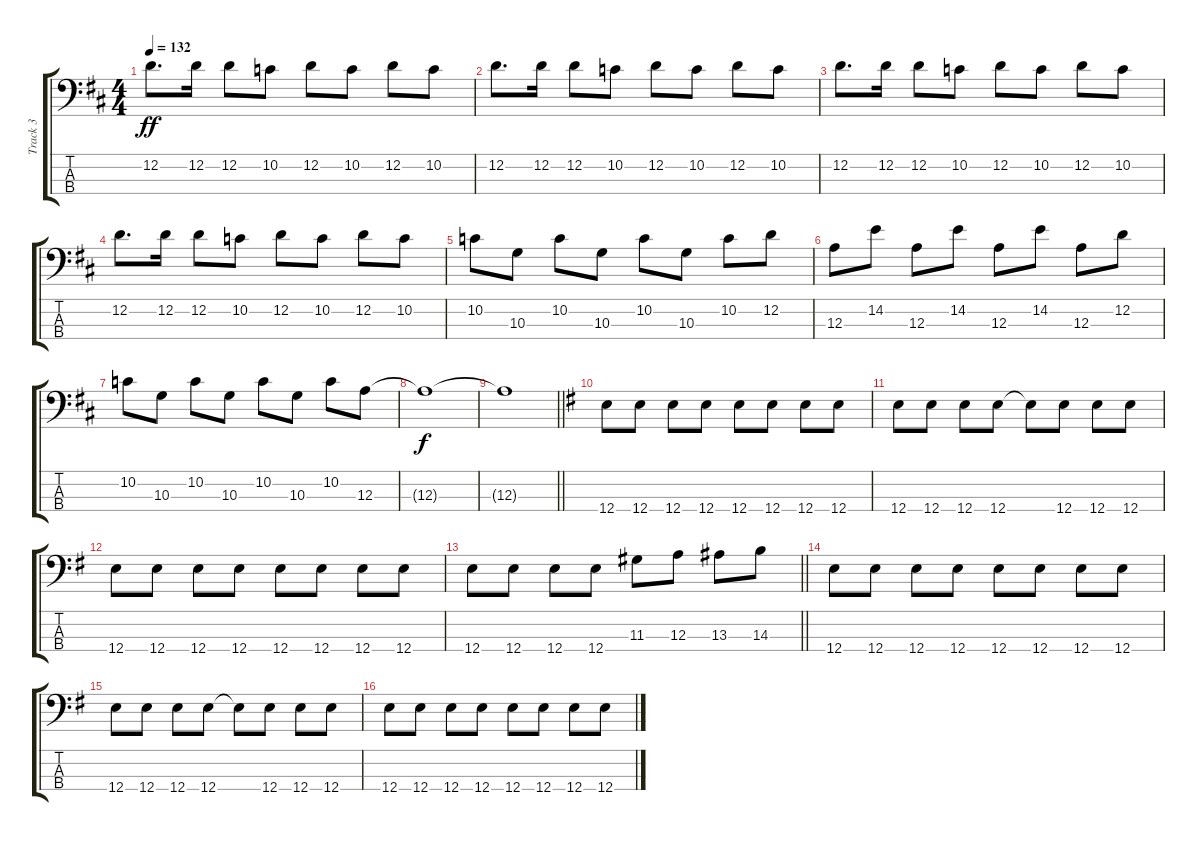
\track ("Track 3" "Track 3") {instrument electricbassfinger}
\staff {score tabs}
\tuning (G2 D2 A1 E1) {hide}
\ts (4 4)
\tempo 132
\clef f4
\ks d
12.2.8{d dy ff} 12.2.16 12.2.8 10.2.8 12.2.8 10.2.8 12.2.8 10.2.8 |
12.2.8{d} 12.2.16 12.2.8 10.2.8 12.2.8 10.2.8 12.2.8 10.2.8 |
12.2.8{d} 12.2.16 12.2.8 10.2.8 12.2.8 10.2.8 12.2.8 10.2.8 |
12.2.8{d} 12.2.16 12.2.8 10.2.8 12.2.8 10.2.8 12.2.8 10.2.8 |
10.2.8 10.3.8 10.2.8 10.3.8 10.2.8 10.3.8 10.2.8 12.2.8 |
12.3.8 14.2.8 12.3.8 14.2.8 12.3.8 14.2.8 12.3.8 12.2.8 |
10.2.8 10.3.8 10.2.8 10.3.8 10.2.8 10.3.8 10.2.8 12.3.8 |
12.3{t}.1{dy f} |
\barLineRight lightlight
12.3{t}.1 |
\ks eminor
12.4.8 12.4.8 12.4.8 12.4.8 12.4.8 12.4.8 12.4.8 12.4.8 |
12.4.8 12.4.8 12.4.8 12.4.8 12.4{t}.8 12.4.8 12.4.8 12.4.8 |
12.4.8 12.4.8 12.4.8 12.4.8 12.4.8 12.4.8 12.4.8 12.4.8 |
\barLineRight lightlight
12.4.8 12.4.8 12.4.8 12.4.8 11.3.8 12.3.8 13.3.8 14.3.8 |
12.4.8 12.4.8 12.4.8 12.4.8 12.4.8 12.4.8 12.4.8 12.4.8 |
12.4.8 12.4.8 12.4.8 12.4.8 12.4{t}.8 12.4.8 12.4.8 12.4.8 |
12.4.8 12.4.8 12.4.8 12.4.8 12.4.8 12.4.8 12.4.8 12.4.8
